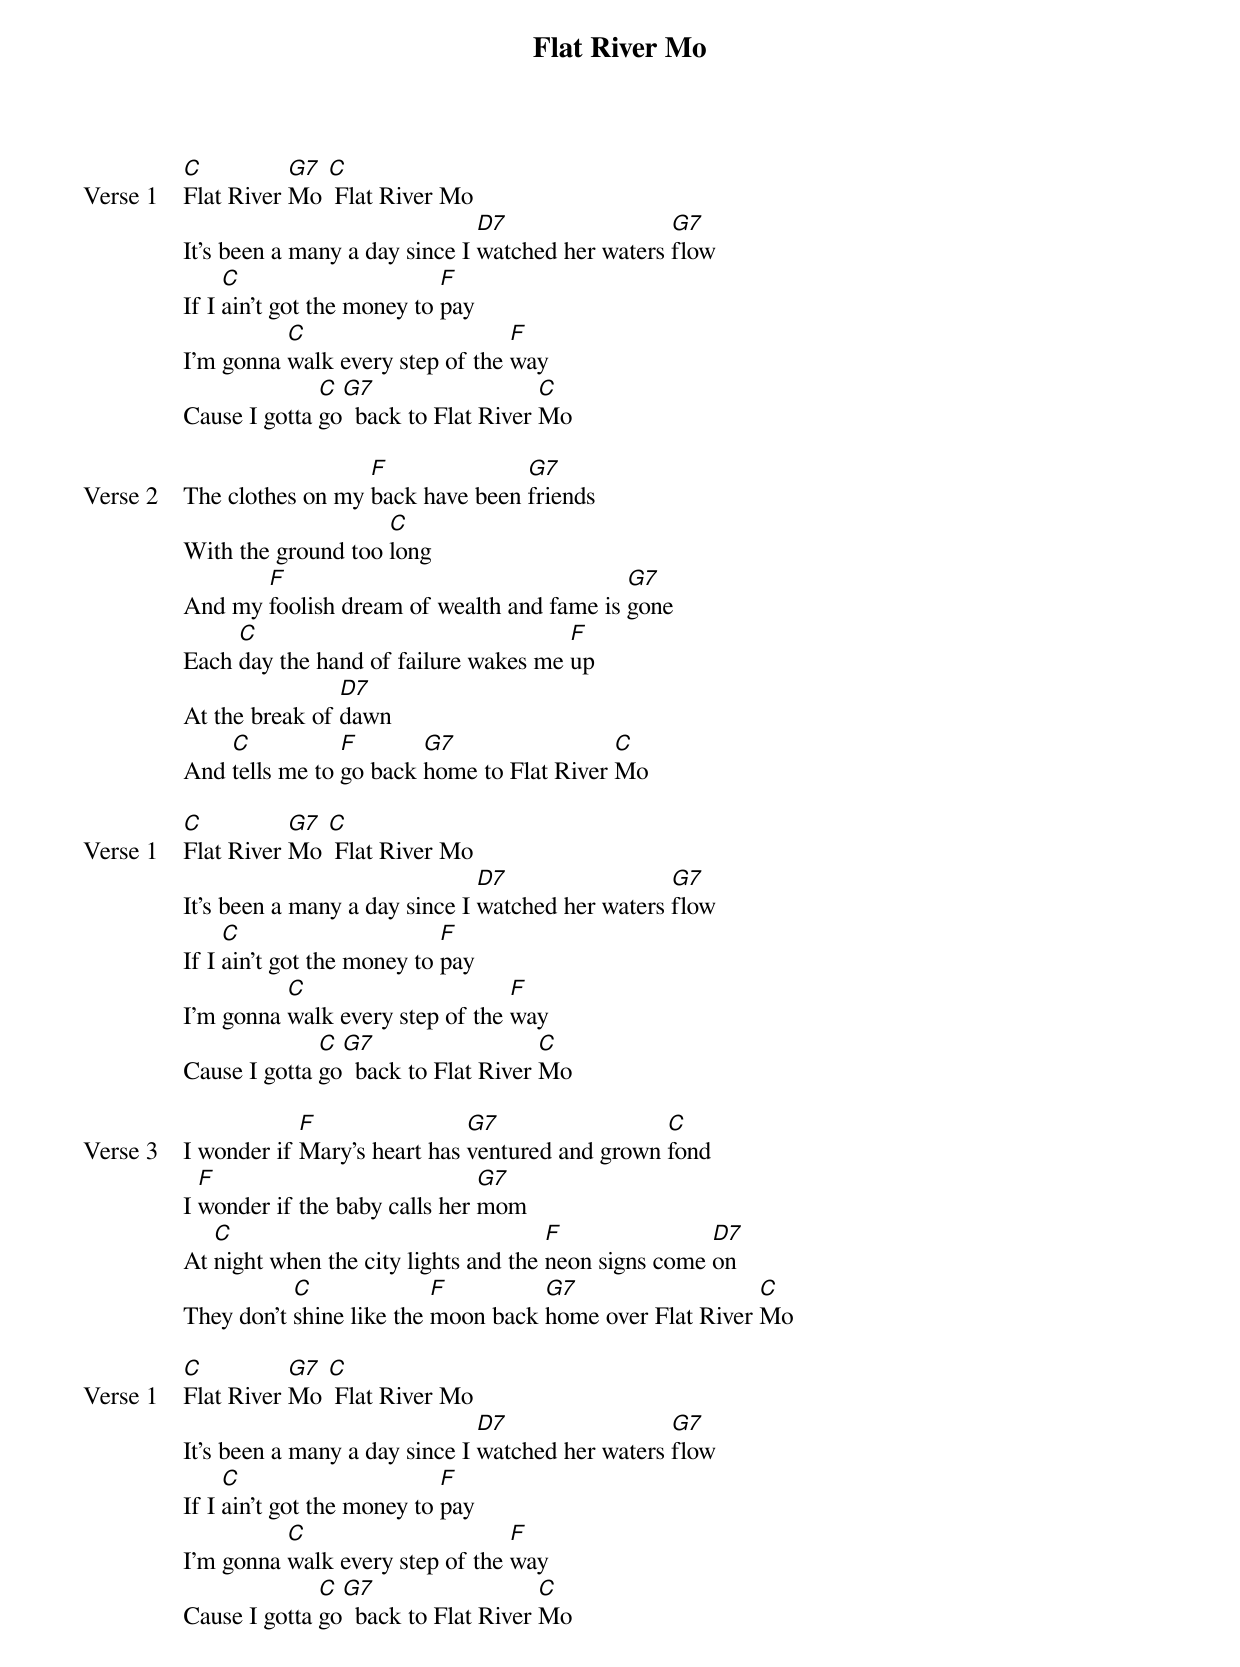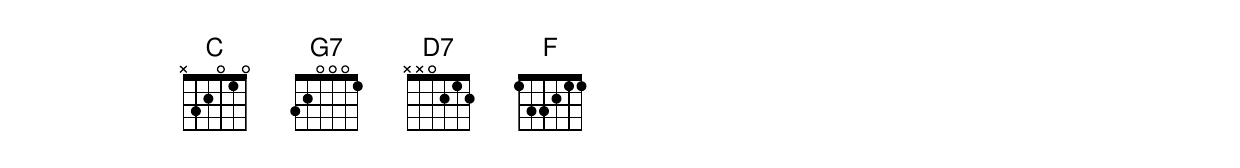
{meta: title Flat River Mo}
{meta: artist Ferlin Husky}
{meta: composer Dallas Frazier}

{start_of_verse: Verse 1}
[C]Flat River [G7]Mo [C] Flat River Mo
It's been a many a day since I [D7]watched her waters [G7]flow
If I [C]ain't got the money to [F]pay
I'm gonna [C]walk every step of the [F]way
Cause I gotta [C]go[G7]  back to Flat River [C]Mo
{end_of_verse}

{start_of_verse: Verse 2}
The clothes on my [F]back have been [G7]friends
With the ground too [C]long
And my [F]foolish dream of wealth and fame is [G7]gone
Each [C]day the hand of failure wakes me [F]up
At the break of [D7]dawn
And [C]tells me to [F]go back [G7]home to Flat River [C]Mo
{end_of_verse}

{start_of_verse: Verse 1}
[C]Flat River [G7]Mo [C] Flat River Mo
It's been a many a day since I [D7]watched her waters [G7]flow
If I [C]ain't got the money to [F]pay
I'm gonna [C]walk every step of the [F]way
Cause I gotta [C]go[G7]  back to Flat River [C]Mo
{end_of_verse}

{start_of_verse: Verse 3}
I wonder if [F]Mary's heart has [G7]ventured and grown [C]fond
I [F]wonder if the baby calls her [G7]mom
At [C]night when the city lights and the [F]neon signs come [D7]on
They don't [C]shine like the [F]moon back [G7]home over Flat River [C]Mo
{end_of_verse}

{start_of_verse: Verse 1}
[C]Flat River [G7]Mo [C] Flat River Mo
It's been a many a day since I [D7]watched her waters [G7]flow
If I [C]ain't got the money to [F]pay
I'm gonna [C]walk every step of the [F]way
Cause I gotta [C]go[G7]  back to Flat River [C]Mo
{end_of_verse}
